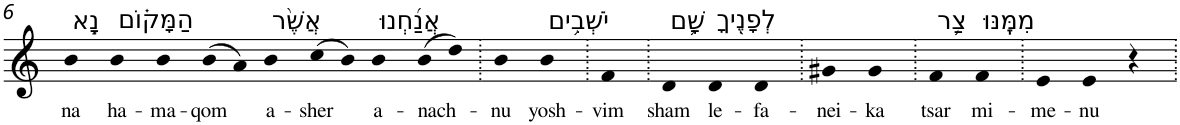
**kern	**text
*part1	*part1
*staff1	*staff1
*I"Piano	*
*I'Pno	*
!!LO:PB:g=z
*clefG2	*
*k[]	*
=6	=6
!LO:TX:a:t=נָ֣א	!
!	!LO:LY:b
4b	na
!LO:TX:a:t=הַמָּק֗וֹם	!
!	!LO:LY:b
4b	ha-
!	!LO:LY:b
4b	-ma-
!	!LO:LY:b
(>8b	-qom
8a)	.
!LO:TX:a:t=אֲשֶׁ֨ר	!
!	!LO:LY:b
4b	a-
!	!LO:LY:b
(>8cc	-sher
8b)	.
!LO:TX:a:t=אֲנַ֜חְנוּ	!
!	!LO:LY:b
4b	a-
!	!LO:LY:b
(>8b	-nach-
8dd)	.
=7.	=7.
!	!LO:LY:b
4b	-nu
!LO:TX:a:t=יֹשְׁבִ֥ים	!
!	!LO:LY:b
4b	yosh-
=8.	=8.
!	!LO:LY:b
4f	-vim
=9.	=9.
!LO:TX:a:t=שָׁ֛ם	!
!	!LO:LY:b
4d	sham
!LO:TX:a:t=לְפָנֶ֖יךָ	!
!	!LO:LY:b
4d	le-
!	!LO:LY:b
4d	-fa-
=10.	=10.
!	!LO:LY:b
4g#X	-nei-
!	!LO:LY:b
4g#	-ka
=11.	=11.
!LO:TX:a:t=צַ֥ר	!
!	!LO:LY:b
4f	tsar
!LO:TX:a:t=מִמֶּֽנּוּ	!
!	!LO:LY:b
4f	mi-
=12.	=12.
!	!LO:LY:b
4e	-me-
!	!LO:LY:b
4e	-nu
4r	.
=.	=.
*-	*-
